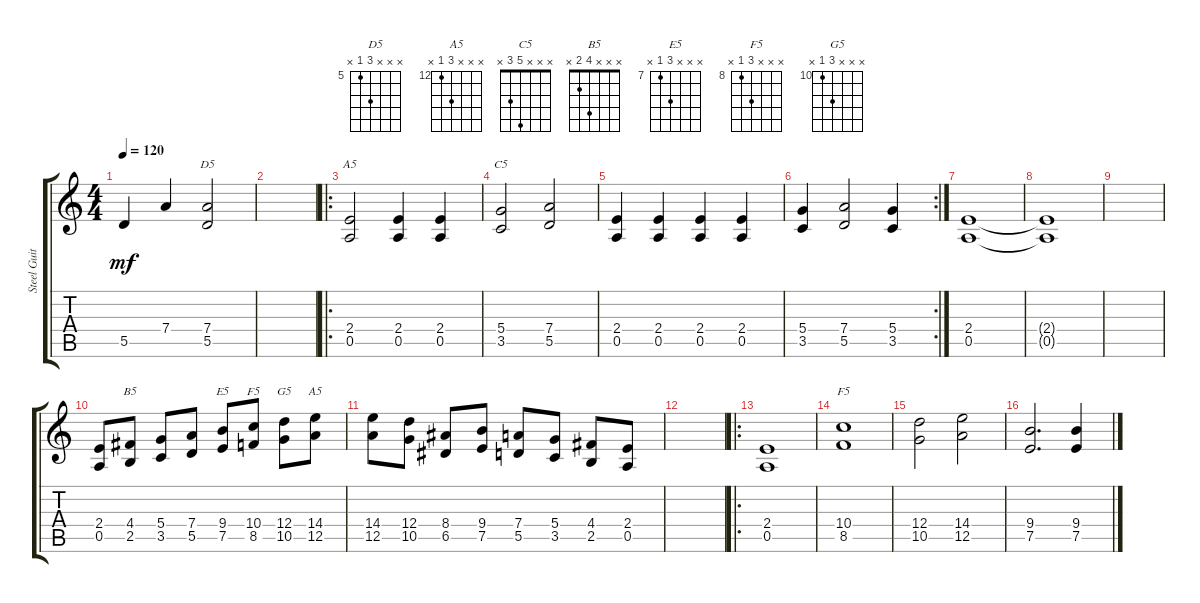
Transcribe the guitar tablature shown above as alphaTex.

\track ("Steel Guitar" "Steel Guit") {instrument acousticguitarsteel}
\staff {score tabs}
\tuning (E4 B3 G3 D3 A2 E2) {hide}
\chord ("D5" x x x 7 5 x) {firstfret 5}
\chord ("A5" x x x 2 0 x)
\chord ("C5" x x x 5 3 x)
\chord ("B5" x x x 4 2 x)
\chord ("E5" x x x 9 7 x) {firstfret 7}
\chord ("F5" x x 5 3 x x)
\chord ("G5" x x x 12 10 x) {firstfret 10}
\chord ("A5" x x x 14 12 x) {firstfret 12}
\chord ("F5" x x x 10 8 x) {firstfret 8}
\ts (4 4)
\tempo 120
\clef g2
\ks c
5.5.4{dy mf} 7.4.4 (7.4 5.5).2{ch "D5"} |
|
\ro
(2.4 0.5).2{ch "A5"} (2.4 0.5).4 (2.4 0.5).4 |
(5.4 3.5).2{ch "C5"} (7.4 5.5).2 |
(2.4 0.5).4 (2.4 0.5).4 (2.4 0.5).4 (2.4 0.5).4 |
\rc 2
(5.4 3.5).4 (7.4 5.5).2 (5.4 3.5).4 |
(2.4 0.5).1 |
(2.4{t} 0.5{t}).1 |
|
(2.4 0.5).8 (4.4 2.5).8{ch "B5"} (5.4 3.5).8 (7.4 5.5).8 (9.4 7.5).8{ch "E5"} (10.4 8.5).8{ch "F5"} (12.4 10.5).8{ch "G5"} (14.4 12.5).8{ch "A5"} |
(14.4 12.5).8 (12.4 10.5).8 (8.4 6.5).8 (9.4 7.5).8 (7.4 5.5).8 (5.4 3.5).8 (4.4 2.5).8 (2.4 0.5).8 |
|
\ro
(2.4 0.5).1 |
(10.4 8.5).1{ch "F5"} |
(12.4 10.5).2 (14.4 12.5).2 |
(9.4 7.5).2{d} (9.4 7.5).4
